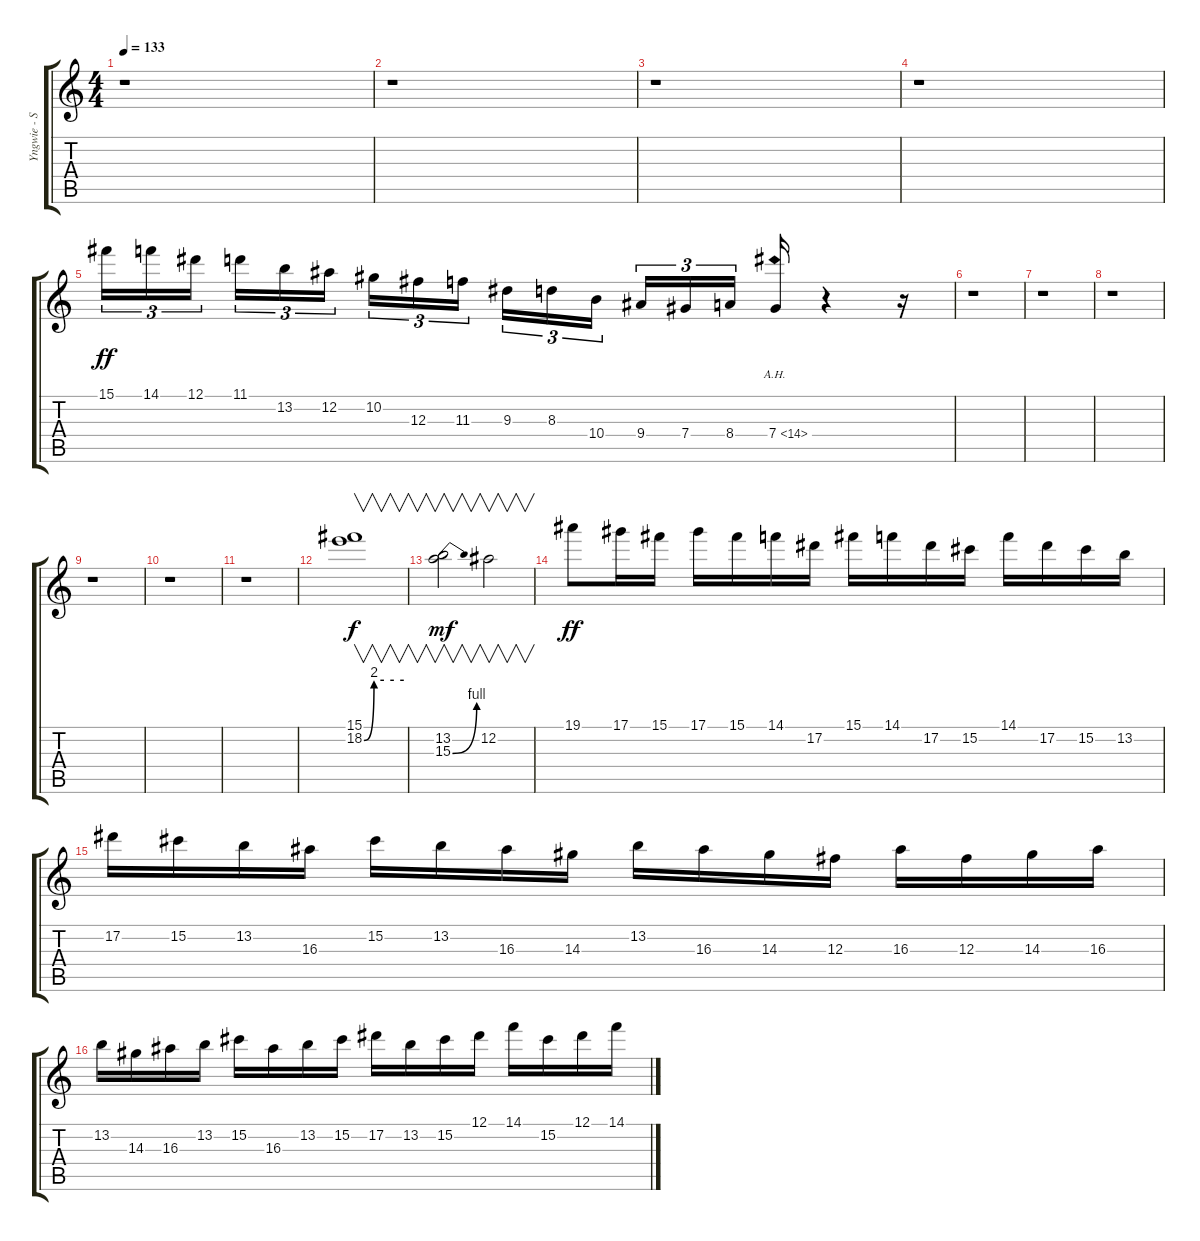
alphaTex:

\track ("Yngwie - Solo" "Yngwie - S") {instrument distortionguitar}
\staff {score tabs}
\tuning (Eb4 Bb3 Gb3 Db3 Ab2 Eb2) {hide}
\ts (4 4)
\tempo 133
\clef g2
\ks c
r.1{dy f} |
r.1 |
r.1 |
r.1 |
15.1.16{tu (3 2) dy ff} 14.1.16{tu (3 2)} 12.1.16{tu (3 2)} 11.1.16{tu (3 2)} 13.2.16{tu (3 2)} 12.2.16{tu (3 2)} 10.2.16{tu (3 2)} 12.3.16{tu (3 2)} 11.3.16{tu (3 2)} 9.3.16{tu (3 2)} 8.3.16{tu (3 2)} 10.4.16{tu (3 2)} 9.4.16{tu (3 2)} 7.4.16{tu (3 2)} 8.4.16{tu (3 2)} 7.4{ah 7}.16 r.4 r.16 |
r.1 |
r.1 |
r.1 |
r.1 |
r.1 |
r.1 |
(15.1 18.2{be (custom 0 0 15 8 30 8 45 8 60 8)}).1{v dy f} |
(13.2 15.3{be (bend 0 0 60 4)}).2{v dy mf} 12.2.2{v} |
19.1.8{dy ff} 17.1.16 15.1.16 17.1.16 15.1.16 14.1.16 17.2.16 15.1.16 14.1.16 17.2.16 15.2.16 14.1.16 17.2.16 15.2.16 13.2.16 |
17.2.16 15.2.16 13.2.16 16.3.16 15.2.16 13.2.16 16.3.16 14.3.16 13.2.16 16.3.16 14.3.16 12.3.16 16.3.16 12.3.16 14.3.16 16.3.16 |
13.2.16 14.3.16 16.3.16 13.2.16 15.2.16 16.3.16 13.2.16 15.2.16 17.2.16 13.2.16 15.2.16 12.1.16 14.1.16 15.2.16 12.1.16 14.1.16
